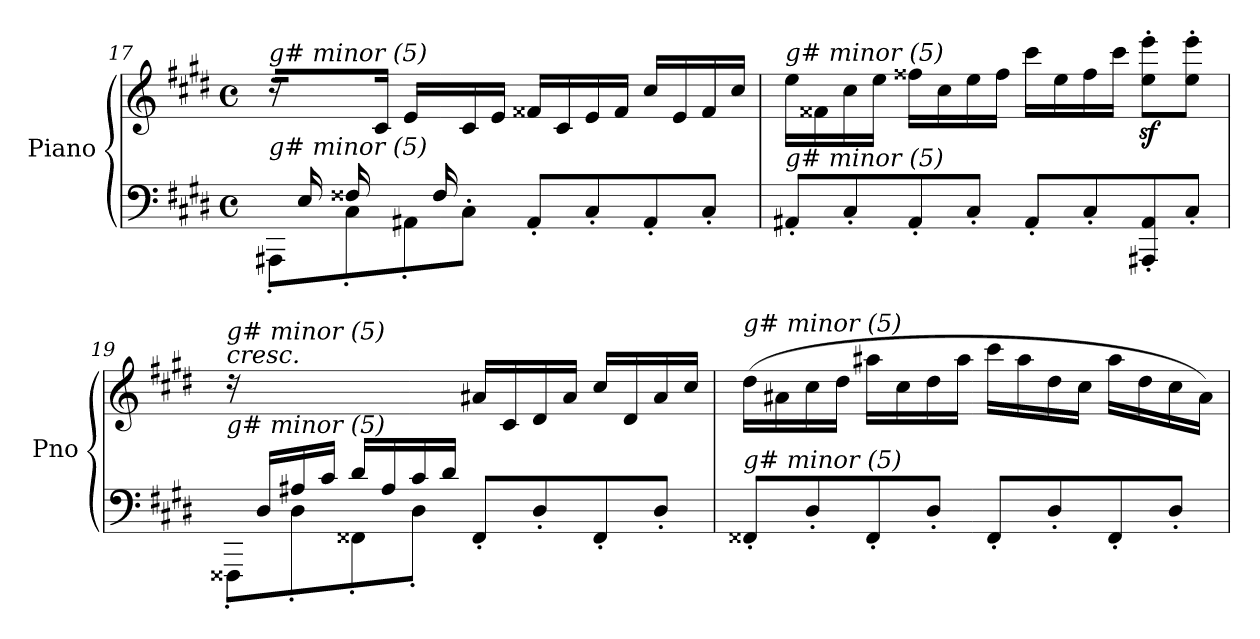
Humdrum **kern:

**kern	**kern
*part1	*part1
*staff2	*staff1
*I"Piano	*
*I'Pno	*
!!LO:LB:g=z
*clefF4	*clefG2
*k[f#c#g#d#]	*k[f#c#g#d#]
*M4/4	*M4/4
*met(c)	*met(c)
=17	=17
*^	*
!	!	!LO:TX:i:t=g# minor (5)
!LO:TX:i:t=g# minor (5)	!	!
16ryy	8AAA#X'\L	16rdd
16E/LL	.	8ryy
16F##X/	8C#'\	.
8ryy	.	16c#/JJ
.	8AA#X'\	16e/LL
16F##/	.	16ryy
2ryy	8C#'\J	16c#/
.	.	16e/JJ
.	8AA#'/L	16f##X/LL
.	.	16c#/
.	8C#'/	16e/
.	.	16f##/JJ
.	8AA#'/	16cc#/LL
.	.	16e/
8ryy	8C#'/J	16f##/
.	.	16cc#/JJ
*v	*v	*
=18	=18
!	!LO:TX:i:t=g# minor (5)
!LO:TX:i:t=g# minor (5)	!
8AA#X'/L	16ee\LL
.	16f##X\
8C#'/	16cc#\
.	16ee\JJ
8AA#'/	16ff##X\LL
.	16cc#\
8C#'/J	16ee\
.	16ff##\JJ
8AA#'/L	16ccc#\LL
.	16ee\
8C#'/	16ff##\
.	16ccc#\JJ
8AAA#X/' 8AA#/'	8ee\z<' 8eee\z<'L
8C#'/J	8ee\' 8eee\'J
=19	=19
*^	*
!	!	!LO:TX:a:i:t=cresc.
!	!	!LO:TX:i:t=g# minor (5)
!LO:TX:i:t=g# minor (5)	!	!
16ryy	8FFF##X'\L	16rdd
16D#/LL	.	4..ryy
16A#X/	8D#'\	.
16c#/JJ	.	.
16d#/LL	8FF##X'\	.
16A#/	.	.
16c#/	8D#'\J	.
16d#/JJ	.	.
2ryy	8FF##'/L	16a#X/LL
.	.	16c#/
.	8D#'/	16d#/
.	.	16a#/JJ
.	8FF##'/	16cc#/LL
.	.	16d#/
.	8D#'/J	16a#/
.	.	16cc#/JJ
*v	*v	*
!!LO:LB:g=z
=20	=20
!	!LO:TX:i:t=g# minor (5)
!LO:TX:i:t=g# minor (5)	!
8FF##X'/L	(16dd#\LL
.	16a#X\
8D#'/	16cc#\
.	16dd#\JJ
8FF##'/	16aa#X\LL
.	16cc#\
8D#'/J	16dd#\
.	16aa#\JJ
8FF##'/L	16ccc#\LL
.	16aa#\
8D#'/	16dd#\
.	16cc#\JJ
8FF##'/	16aa#\LL
.	16dd#\
8D#'/J	16cc#\
.	16a#\JJ)
=	=
*-	*-
